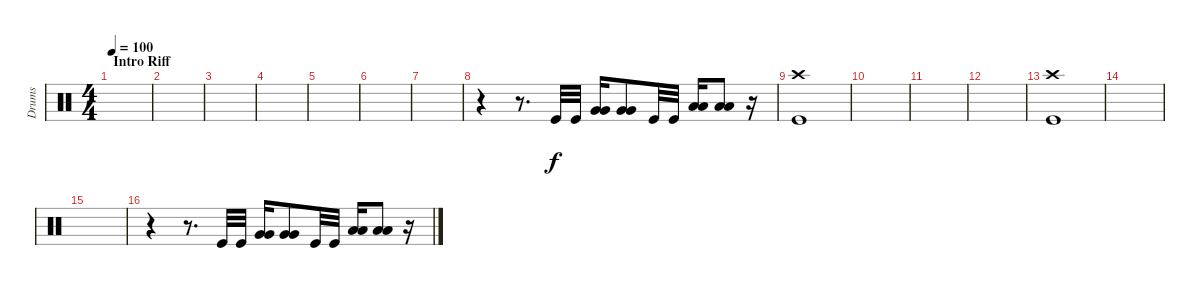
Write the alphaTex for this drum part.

\track ("Drums" "Drums") {instrument percussion}
\staff {score}
\articulation defaults
\ts (4 4)
\section ("" "Intro Riff")
\tempo 100
\clef neutral
\ks c
|
|
|
|
|
|
|
r.4 r.8{d} "Kick (hit)".32 "Kick (hit)".32 ("Very Low Tom (hit)" "Very Low Tom (hit)").16 ("Very Low Tom (hit)" "Very Low Tom (hit)").8 "Kick (hit)".32 "Kick (hit)".32 ("Low Floor Tom (hit)" "Low Floor Tom (hit)").16 ("Low Floor Tom (hit)" "Low Floor Tom (hit)").8 r.16 |
("Crash high (hit)" "Kick (hit)").1 |
|
|
|
("Crash high (hit)" "Kick (hit)").1 |
|
|
r.4 r.8{d} "Kick (hit)".32 "Kick (hit)".32 ("Very Low Tom (hit)" "Very Low Tom (hit)").16 ("Very Low Tom (hit)" "Very Low Tom (hit)").8 "Kick (hit)".32 "Kick (hit)".32 ("Low Floor Tom (hit)" "Low Floor Tom (hit)").16 ("Low Floor Tom (hit)" "Low Floor Tom (hit)").8 r.16
